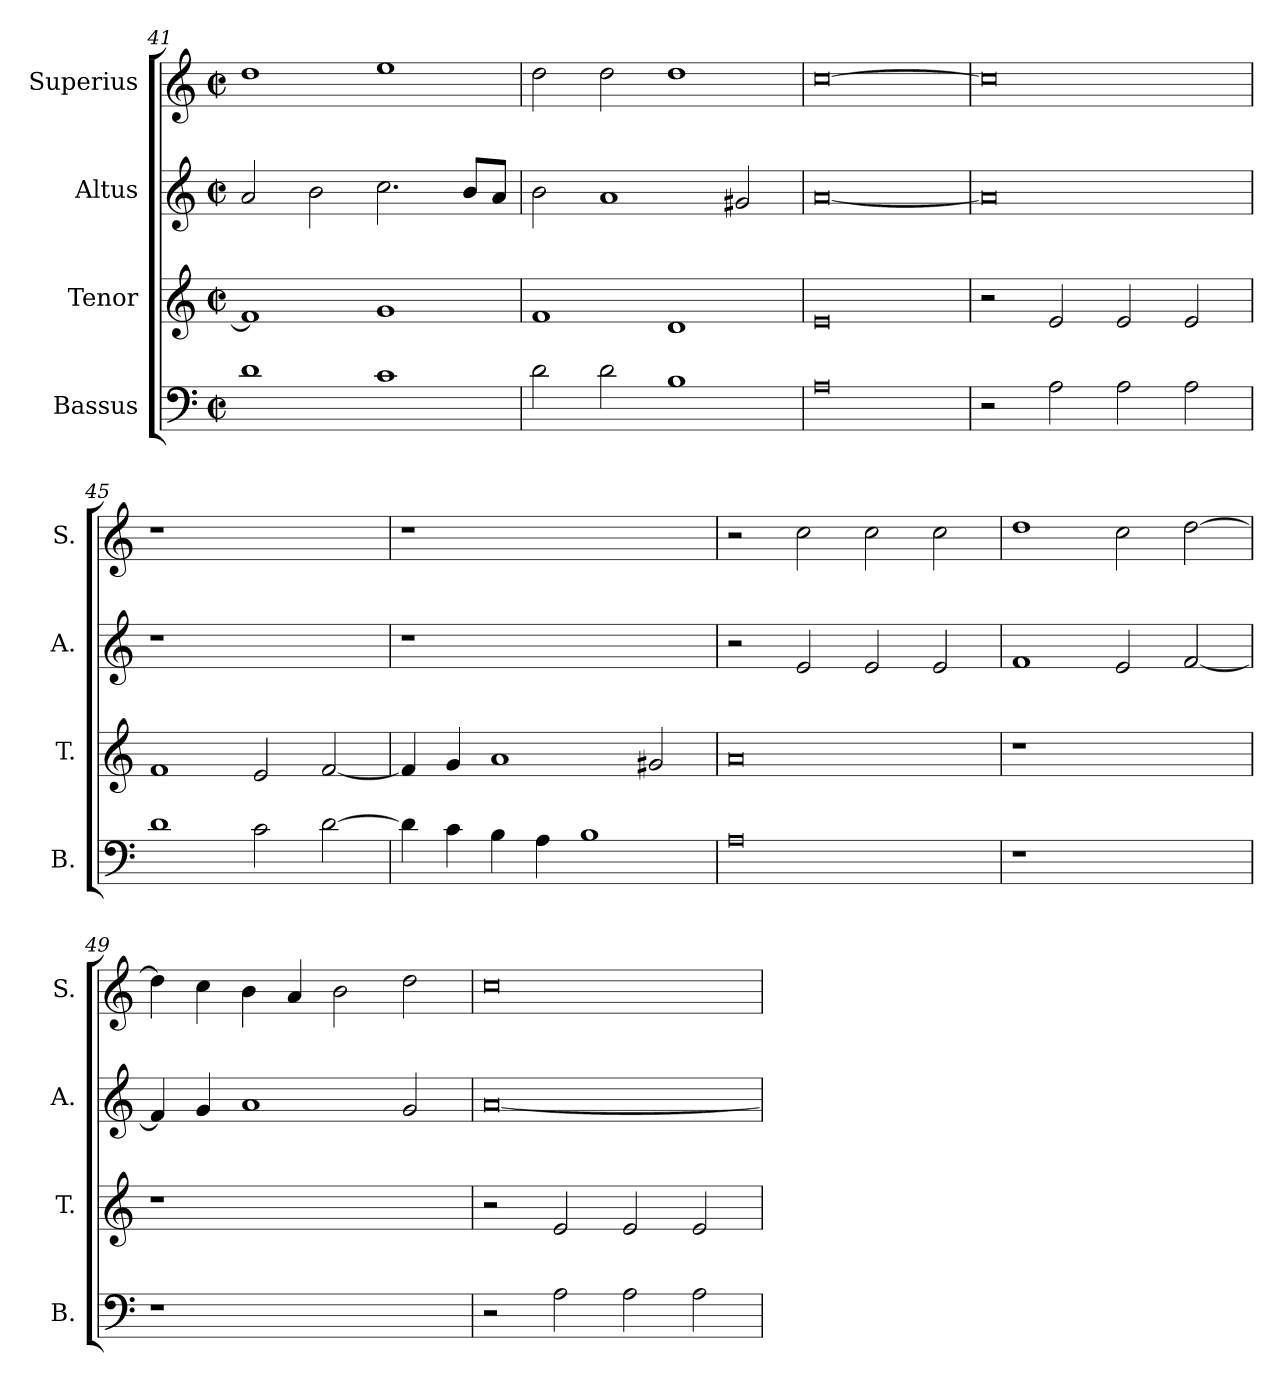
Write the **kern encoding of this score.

**kern	**kern	**kern	**kern
*part4	*part3	*part2	*part1
*staff4	*staff3	*staff2	*staff1
*I"Bassus	*I"Tenor	*I"Altus	*I"Superius
*I'B.	*I'T.	*I'A.	*I'S.
!!LO:LB:g=z
*clefF4	*clefG2	*clefG2	*clefG2
*k[]	*k[]	*k[]	*k[]
*C:	*C:	*C:	*C:
*M2/2	*M2/2	*M2/2	*M2/2
*met(c|)	*met(c|)	*met(c|)	*met(c|)
=41	=41	=41	=41
1di	1fi]	2ai/	1ddi
.	.	2bi\	.
1ci	1gi	2.cci\	1eei
.	.	8bi/L	.
.	.	8ai/J	.
=42	=42	=42	=42
2di\	1fi	2bi\	2ddi\
2di\	.	1ai	2ddi\
1Bi	1di	.	1ddi
.	.	2g#Xi/	.
=43	=43	=43	=43
0Ai	0ei	[<0ai	[>0cci
=44	=44	=44	=44
2r	2r	0ai]	0cci]
2Ai\	2ei/	.	.
2Ai\	2ei/	.	.
2Ai\	2ei/	.	.
=45	=45	=45	=45
!	!	!LO:N:vis=1	!LO:N:vis=1
1di	1fi	1r	1r
2ci\	2ei/	1ryy	1ryy
[>2di\	[<2fi/	.	.
!!LO:PB:g=z
=46	=46	=46	=46
!	!	!LO:N:vis=1	!LO:N:vis=1
4di\]	4fi/]	1r	1r
4ci\	4gi/	.	.
4Bi\	1ai	.	.
4Ai\	.	.	.
1Bi	.	1ryy	1ryy
.	2g#Xi/	.	.
=47	=47	=47	=47
0Ai	0ai	2r	2r
.	.	2ei/	2cci\
.	.	2ei/	2cci\
.	.	2ei/	2cci\
=48	=48	=48	=48
!LO:N:vis=1	!LO:N:vis=1	!	!
1r	1r	1fi	1ddi
1ryy	1ryy	2ei/	2cci\
.	.	[<2fi/	[>2ddi\
=49	=49	=49	=49
!LO:N:vis=1	!LO:N:vis=1	!	!
1r	1r	4fi/]	4ddi\]
.	.	4gi/	4cci\
.	.	1ai	4bi\
.	.	.	4ai/
1ryy	1ryy	.	2bi\
.	.	2gi/	2ddi\
=50	=50	=50	=50
2r	2r	[<0ai	0cci
2Ai\	2ei/	.	.
2Ai\	2ei/	.	.
2Ai\	2ei/	.	.
=	=	=	=
*-	*-	*-	*-
